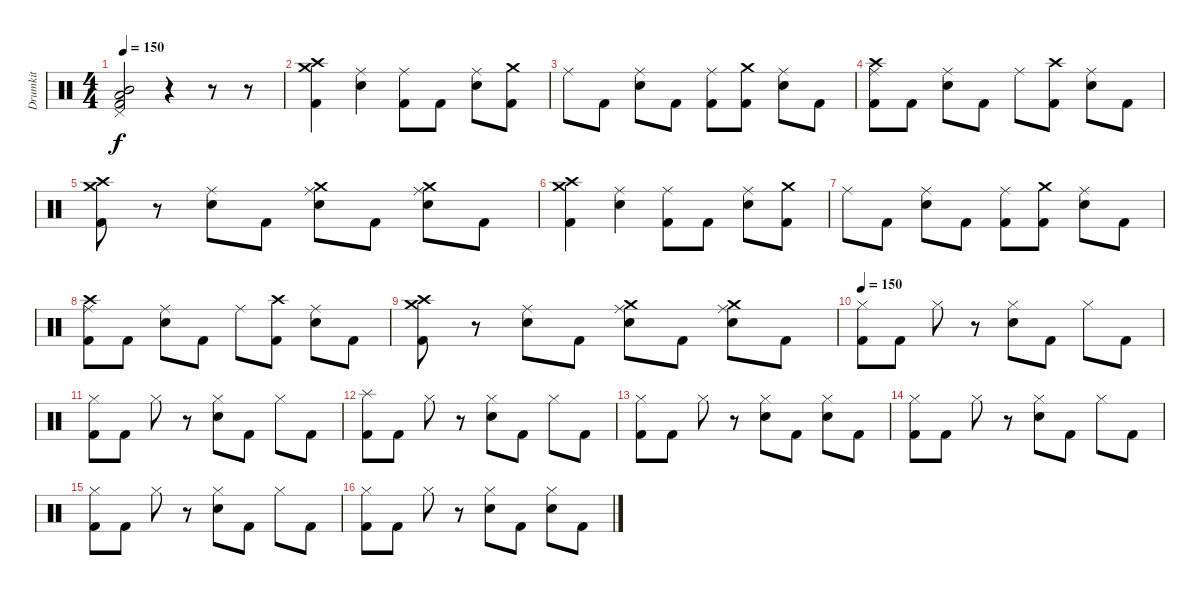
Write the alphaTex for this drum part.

\track ("Drumkit" "Drumkit") {instrument percussion}
\staff {score}
\articulation defaults
\ts (4 4)
\tempo 150
\clef neutral
\ks c
("Pedal Hi-Hat (hit)" "Low Tom (hit)" "Mid Tom (hit)" "Kick (hit) 2").2{dy f} r.4 r.8 r.8 |
("Crash high (hit)" "Crash medium (hit)" "Kick (hit) 2").4 ("Ride (middle)" "Snare (hit) 2").4 ("Ride (middle)" "Kick (hit) 2").8 "Kick (hit) 2".8 ("Ride (middle)" "Snare (hit) 2").8 ("Crash medium (hit)" "Kick (hit) 2").8 |
"Ride (middle)".8 "Kick (hit) 2".8 ("Ride (middle)" "Snare (hit) 2").8 "Kick (hit) 2".8 ("Ride (middle)" "Kick (hit) 2").8 ("Crash medium (hit)" "Kick (hit) 2").8 ("Ride (middle)" "Snare (hit) 2").8 "Kick (hit) 2".8 |
("Crash high (hit)" "Ride (middle)" "Kick (hit) 2").8 "Kick (hit) 2".8 ("Ride (middle)" "Snare (hit) 2").8 "Kick (hit) 2".8 "Ride (middle)".8 ("Crash high (hit)" "Kick (hit) 2").8 ("Ride (middle)" "Snare (hit) 2").8 "Kick (hit) 2".8 |
("Crash high (hit)" "Crash medium (hit)" "Kick (hit) 2").8 r.8 ("Ride (middle)" "Snare (hit) 2").8 "Kick (hit) 2".8 ("Ride (middle)" "Crash medium (hit)" "Snare (hit) 2").8 "Kick (hit) 2".8 ("Ride (middle)" "Crash medium (hit)" "Snare (hit) 2").8 "Kick (hit) 2".8 |
("Crash high (hit)" "Crash medium (hit)" "Kick (hit) 2").4 ("Ride (middle)" "Snare (hit) 2").4 ("Ride (middle)" "Kick (hit) 2").8 "Kick (hit) 2".8 ("Ride (middle)" "Snare (hit) 2").8 ("Crash medium (hit)" "Kick (hit) 2").8 |
"Ride (middle)".8 "Kick (hit) 2".8 ("Ride (middle)" "Snare (hit) 2").8 "Kick (hit) 2".8 ("Ride (middle)" "Kick (hit) 2").8 ("Crash medium (hit)" "Kick (hit) 2").8 ("Ride (middle)" "Snare (hit) 2").8 "Kick (hit) 2".8 |
("Crash high (hit)" "Ride (middle)" "Kick (hit) 2").8 "Kick (hit) 2".8 ("Ride (middle)" "Snare (hit) 2").8 "Kick (hit) 2".8 "Ride (middle)".8 ("Crash high (hit)" "Kick (hit) 2").8 ("Ride (middle)" "Snare (hit) 2").8 "Kick (hit) 2".8 |
("Crash high (hit)" "Crash medium (hit)" "Kick (hit) 2").8 r.8 ("Ride (middle)" "Snare (hit) 2").8 "Kick (hit) 2".8 ("Ride (middle)" "Crash medium (hit)" "Snare (hit) 2").8 "Kick (hit) 2".8 ("Ride (middle)" "Crash medium (hit)" "Snare (hit) 2").8 "Kick (hit) 2".8 |
\tempo 150
("Hi-Hat (closed)" "Kick (hit) 2").8 "Kick (hit) 2".8 "Hi-Hat (closed)".8 r.8 ("Hi-Hat (closed)" "Snare (hit) 2").8 "Kick (hit) 2".8 "Hi-Hat (closed)".8 "Kick (hit) 2".8 |
("Hi-Hat (closed)" "Kick (hit) 2").8 "Kick (hit) 2".8 "Hi-Hat (closed)".8 r.8 ("Hi-Hat (closed)" "Snare (hit) 2").8 "Kick (hit) 2".8 "Hi-Hat (closed)".8 "Kick (hit) 2".8 |
("Splash (hit)" "Kick (hit) 2").8 "Kick (hit) 2".8 "Hi-Hat (closed)".8 r.8 ("Hi-Hat (closed)" "Snare (hit) 2").8 "Kick (hit) 2".8 "Hi-Hat (closed)".8 "Kick (hit) 2".8 |
("Hi-Hat (closed)" "Kick (hit) 2").8 "Kick (hit) 2".8 "Hi-Hat (closed)".8 r.8 ("Hi-Hat (closed)" "Snare (hit) 2").8 "Kick (hit) 2".8 ("Hi-Hat (closed)" "Snare (hit) 2").8 "Kick (hit) 2".8 |
("Hi-Hat (closed)" "Kick (hit) 2").8 "Kick (hit) 2".8 "Hi-Hat (closed)".8 r.8 ("Hi-Hat (closed)" "Snare (hit) 2").8 "Kick (hit) 2".8 "Hi-Hat (closed)".8 "Kick (hit) 2".8 |
("Hi-Hat (closed)" "Kick (hit) 2").8 "Kick (hit) 2".8 "Hi-Hat (closed)".8 r.8 ("Hi-Hat (closed)" "Snare (hit) 2").8 "Kick (hit) 2".8 "Hi-Hat (closed)".8 "Kick (hit) 2".8 |
("Hi-Hat (closed)" "Kick (hit) 2").8 "Kick (hit) 2".8 "Hi-Hat (closed)".8 r.8 ("Hi-Hat (closed)" "Snare (hit) 2").8 "Kick (hit) 2".8 ("Hi-Hat (closed)" "Snare (hit) 2").8 "Kick (hit) 2".8
